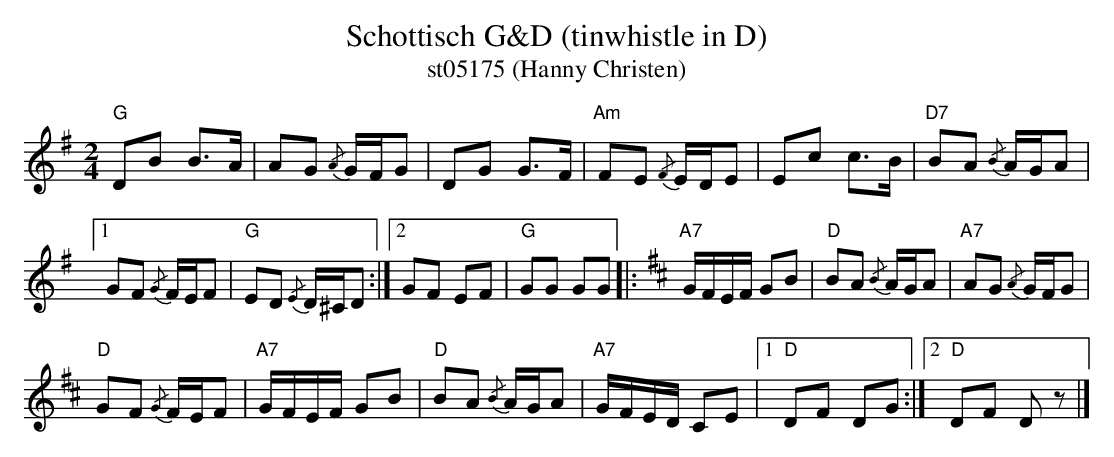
X:1
T:Schottisch G&D (tinwhistle in D)
T:st05175 (Hanny Christen)
M:2/4
L:1/8
K:G %%MIDI gchordon
"G"DB B>A | AG {/A}G/2F/2G | DG G>F | "Am"FE {/F}E/2D/2E | Ec c>B | "D7"BA {/B}A/2G/2A |1
GF {/G}F/2E/2F | "G"ED {/E}D/2^C/2D :|2 GF EF | "G"GG GG |: [K:D] "A7"G/2F/2E/2F/2 GB | "D"BA {/B}A/2G/2A | "A7"AG {/A}G/2F/2G |
"D"GF {/G}F/2E/2F | "A7"G/2F/2E/2F/2 GB | "D"BA {/B}A/2G/2A | "A7"G/2F/2E/2D/2 CE |1 "D"DF DG :|2 "D"DF Dz |]
